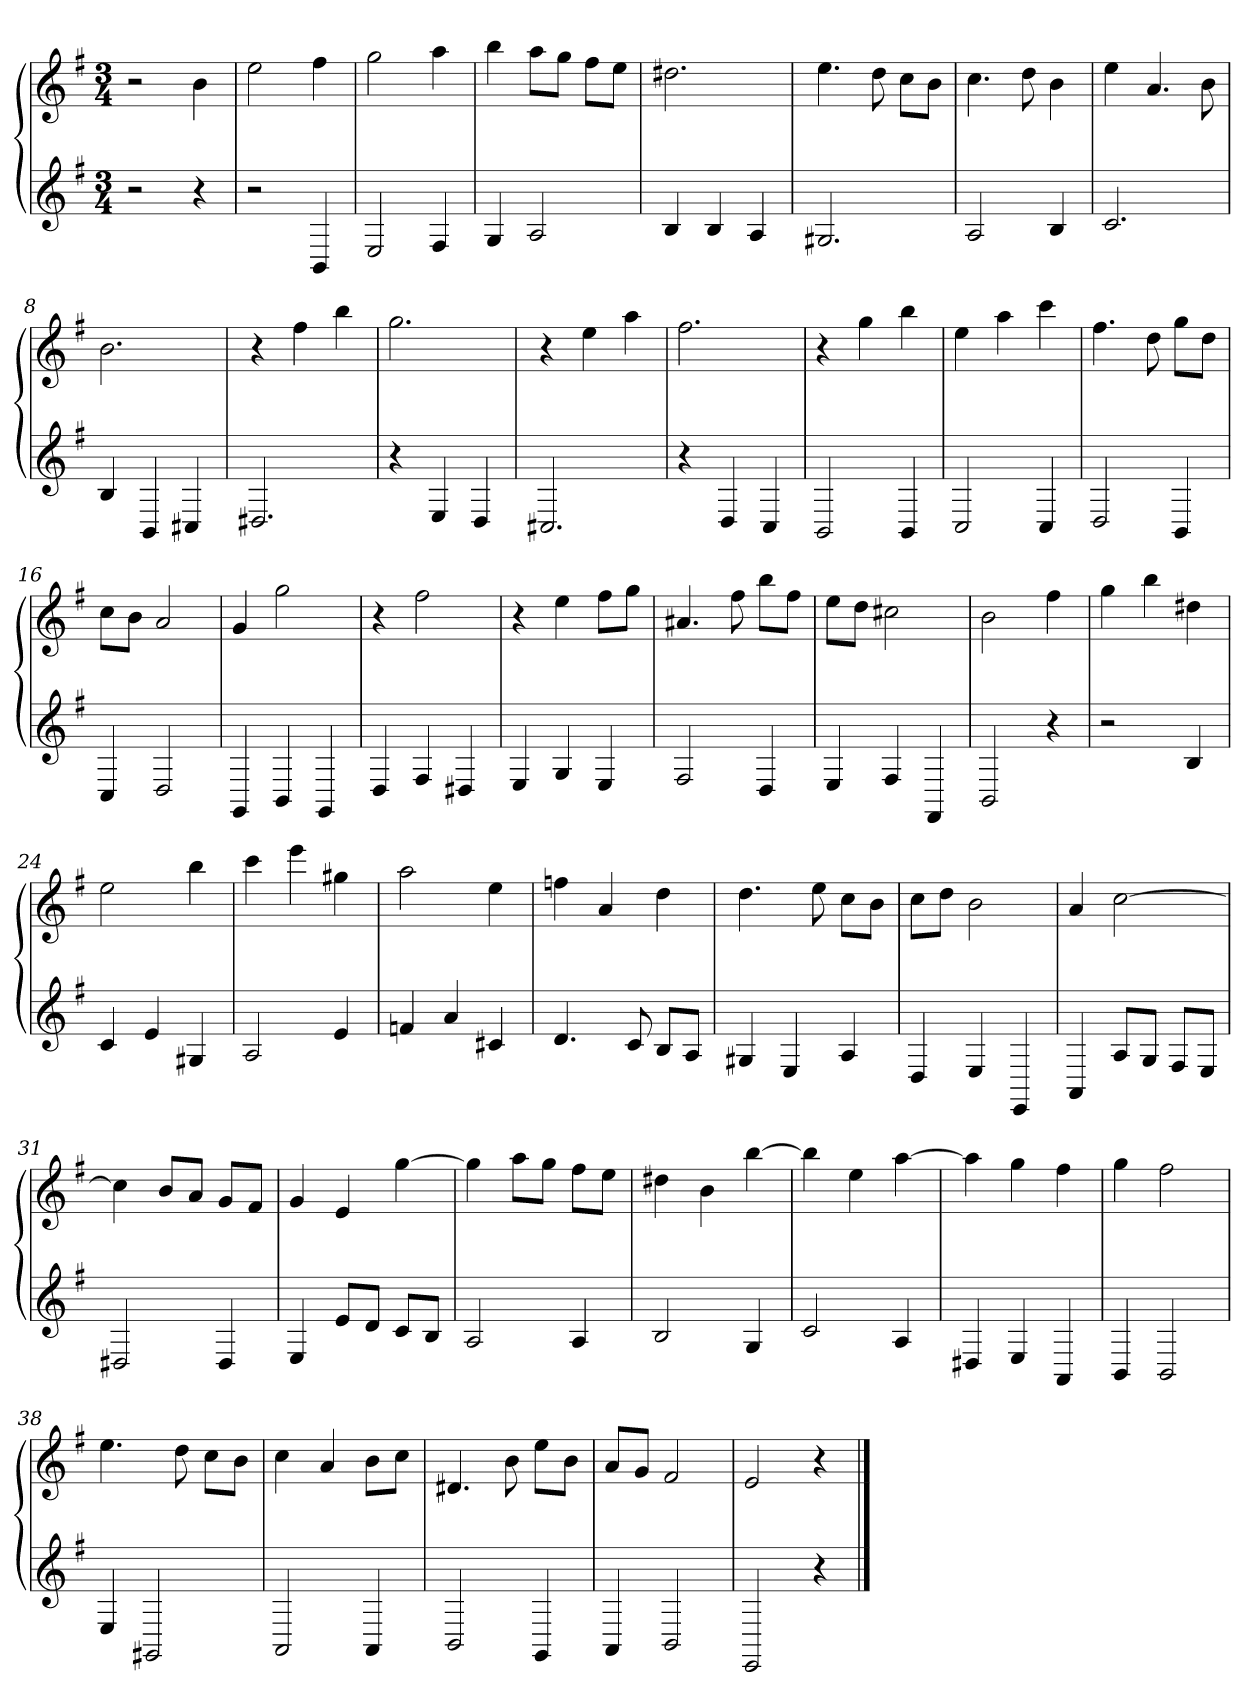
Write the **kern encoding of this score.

**kern	**kern
*part1	*part1
*staff2	*staff1
*k[f#]	*k[f#]
*e:	*e:
*M3/4	*M3/4
=	=
2r	2r
4r	4b
=1	=1
2r	2ee
4BB	4ff#
=2	=2
2E	2gg
4F#	4aa
=3	=3
4G	4bb
2A	8aaL
.	8ggJ
.	8ff#L
.	8eeJ
=4	=4
4B	2.dd#X
4B	.
4A	.
=5	=5
2.G#X	4.ee
.	8dd
.	8ccL
.	8bJ
=6	=6
2A	4.cc
.	8dd
4B	4b
=7	=7
2.c	4ee
.	4.a
.	8b
=8	=8
4B	2.b
4BB	.
4C#X	.
=9	=9
2.D#X	4r
.	4ff#
.	4bb
=10	=10
4r	2.gg
4E	.
4D	.
=11	=11
2.C#X	4r
.	4ee
.	4aa
=12	=12
4r	2.ff#
4D	.
4C	.
=13	=13
2BB	4r
.	4gg
4BB	4bb
=14	=14
2C	4ee
.	4aa
4C	4ccc
=15	=15
2D	4.ff#
.	8dd
4BB	8ggL
.	8ddJ
=16	=16
4C	8ccL
.	8bJ
2D	2a
=17	=17
4GG	4g
4BB	2gg
4GG	.
=18	=18
4D	4r
4F#	2ff#
4D#X	.
=19	=19
4E	4r
4G	4ee
4E	8ff#L
.	8ggJ
=20	=20
2F#	4.a#X
.	8ff#
4D	8bbL
.	8ff#J
=21	=21
4E	8eeL
.	8ddJ
4F#	2cc#X
4FF#	.
=22	=22
2BB	2b
4r	4ff#
=23	=23
2r	4gg
.	4bb
4B	4dd#X
=24	=24
4c	2ee
4e	.
4G#X	4bb
=25	=25
2A	4ccc
.	4eee
4e	4gg#X
=26	=26
4fn	2aa
4a	.
4c#X	4ee
=27	=27
4.d	4ffn
.	4a
8c	.
8BL	4dd
8AJ	.
=28	=28
4G#X	4.dd
4E	.
.	8ee
4A	8ccL
.	8bJ
=29	=29
4D	8ccL
.	8ddJ
4E	2b
4EE	.
=30	=30
4AA	4a
8AL	[2cc
8GJ	.
8F#L	.
8EJ	.
=31	=31
2D#X	4cc]
.	8bL
.	8aJ
4D#	8gL
.	8f#J
=32	=32
4E	4g
8eL	4e
8dJ	.
8cL	[4gg
8BJ	.
=33	=33
2A	4gg]
.	8aaL
.	8ggJ
4A	8ff#L
.	8eeJ
=34	=34
2B	4dd#X
.	4b
4G	[4bb
=35	=35
2c	4bb]
.	4ee
4A	[4aa
=36	=36
4D#X	4aa]
4E	4gg
4AA	4ff#
=37	=37
4BB	4gg
2BB	2ff#
=38	=38
4E	4.ee
2GG#X	.
.	8dd
.	8ccL
.	8bJ
=39	=39
2AA	4cc
.	4a
4AA	8bL
.	8ccJ
=40	=40
2BB	4.d#X
.	8b
4GG	8eeL
.	8bJ
=41	=41
4AA	8aL
.	8gJ
2BB	2f#
=42	=42
2EE	2e
4r	4r
==	==
*-	*-
